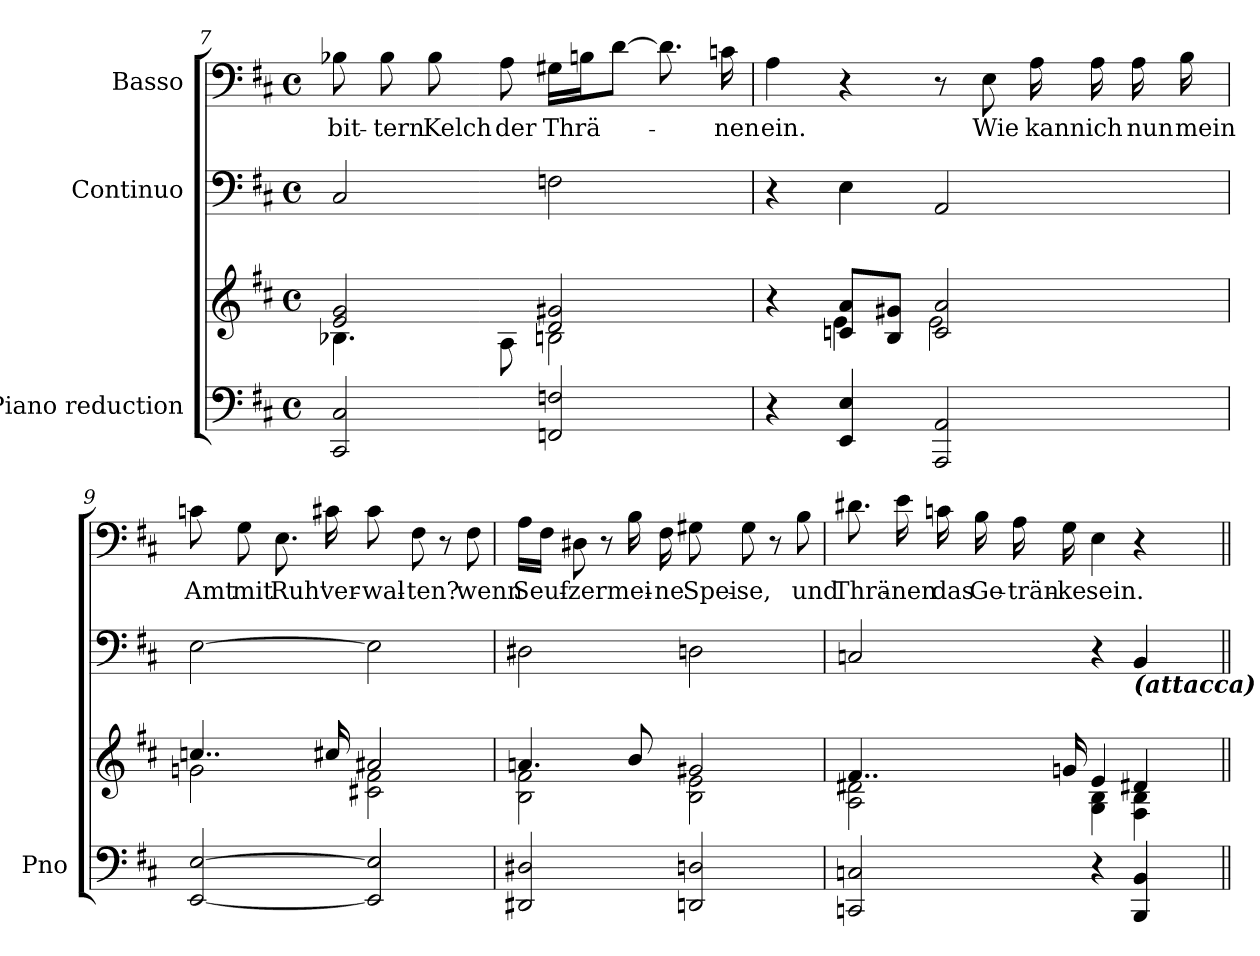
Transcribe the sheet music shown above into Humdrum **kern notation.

**kern	**kern	**kern	**kern	**text
*part3	*part3	*part2	*part1	*part1
*staff4	*staff3	*staff2	*staff1	*staff1
*I"Piano reduction	*	*I"Continuo	*I"Basso	*
*I'Pno	*	*	*	*
!!LO:LB:g=z
*clefF4	*clefG2	*clefF4	*clefF4	*
*k[f#c#]	*k[f#c#]	*k[f#c#]	*k[f#c#]	*
*M4/4	*M4/4	*M4/4	*M4/4	*
*met(c)	*met(c)	*met(c)	*met(c)	*
=7	=7	=7	=7	=7
*	*^	*	*	*
!	!	!	!	!	!LO:LY:b
2CC#/ 2C#/	2e/ 2g/	4.B-X\	2C#/	8B-X\	bit-
!	!	!	!	!	!LO:LY:b
.	.	.	.	8B-\	-tern
!	!	!	!	!	!LO:LY:b
.	.	.	.	8B-\	Kelch
!	!	!	!	!	!LO:LY:b
.	.	8A\	.	8A\	der
!	!	!	!	!	!LO:LY:b
2FFn/ 2Fn/	2d/ 2g#X/	2Bn\	2Fn\	16G#X\LL	Thrä-
.	.	.	.	16Bn\J	.
.	.	.	.	[8d\J	.
.	.	.	.	8.d\]	.
!	!	!	!	!	!LO:LY:b
.	.	.	.	16cn\	-nen
=8	=8	=8	=8	=8	=8
!	!	!	!	!	!LO:LY:b
4r	4r	4ryy	4r	4A\	ein.
4EE/ 4E/	8cn/ 8a/L	4e\	4E\	4r	.
.	8B/ 8g#X/J	.	.	.	.
2AAA/ 2AA/	2c/ 2a/	2e\	2AA/	8r	.
!	!	!	!	!	!LO:LY:b
.	.	.	.	8E\	Wie
!	!	!	!	!	!LO:LY:b
.	.	.	.	16A\	kann
!	!	!	!	!	!LO:LY:b
.	.	.	.	16A\	ich
!	!	!	!	!	!LO:LY:b
.	.	.	.	16A\	nun
!	!	!	!	!	!LO:LY:b
.	.	.	.	16B\	mein
=9	=9	=9	=9	=9	=9
!	!	!	!	!	!LO:LY:b
[2EE/ [2E/	4..ccn/	2gn\	[2E\	8cn\	Amt
!	!	!	!	!	!LO:LY:b
.	.	.	.	8G\	mit
!	!	!	!	!	!LO:LY:b
.	.	.	.	8.E\	Ruh'
!	!	!	!	!	!LO:LY:b
.	16cc#X/	.	.	16c#X\	ver-
!	!	!	!	!	!LO:LY:b
2EE/] 2E/]	2a#X/	2c#X\ 2f#\	2E\]	8c#\	-wal-
!	!	!	!	!	!LO:LY:b
.	.	.	.	8F#\	-ten?
.	.	.	.	8r	.
!	!	!	!	!	!LO:LY:b
.	.	.	.	8F#\	wenn
!!LO:LB:g=z
=10	=10	=10	=10	=10	=10
!	!	!	!	!	!LO:LY:b
2DD#X/ 2D#X/	4.an/	2B\ 2f#\	2D#X\	16A\LL	Seuf-
.	.	.	.	16F#\JJ	.
!	!	!	!	!	!LO:LY:b
.	.	.	.	8D#X\	-zer
.	.	.	.	8r	.
!	!	!	!	!	!LO:LY:b
.	8b/	.	.	16B\	mei-
!	!	!	!	!	!LO:LY:b
.	.	.	.	16F#\	-ne
!	!	!	!	!	!LO:LY:b
2DDn/ 2Dn/	2g#X/	2B\ 2e\	2Dn\	8G#X\	Spei-
!	!	!	!	!	!LO:LY:b
.	.	.	.	8G#\	-se,
.	.	.	.	8r	.
!	!	!	!	!	!LO:LY:b
.	.	.	.	8B\	und
=11	=11	=11	=11	=11	=11
!	!	!	!	!	!LO:LY:b
2CCn/ 2Cn/	4..f#/	2A\ 2d#X\	2Cn/	8.d#X\	Thrä-
!	!	!	!	!	!LO:LY:b
.	.	.	.	16e\	-nen
!	!	!	!	!	!LO:LY:b
.	.	.	.	16cn\	das
!	!	!	!	!	!LO:LY:b
.	.	.	.	16B\	Ge-
!	!	!	!	!	!LO:LY:b
.	.	.	.	16A\	-trän-
!	!	!	!	!	!LO:LY:b
.	16gn/	.	.	16G\	-ke
!	!	!	!	!	!LO:LY:b
4r	4e/	4G\ 4B\	4r	4E\	sein.
!	!	!	!LO:TX:b:Bi:t=(attacca)	!	!
4BBB/ 4BB/	4d#X/	4F#\ 4B\	4BB/	4r	.
*	*v	*v	*	*	*
=||	=||	=||	=||	=||
*-	*-	*-	*-	*-
